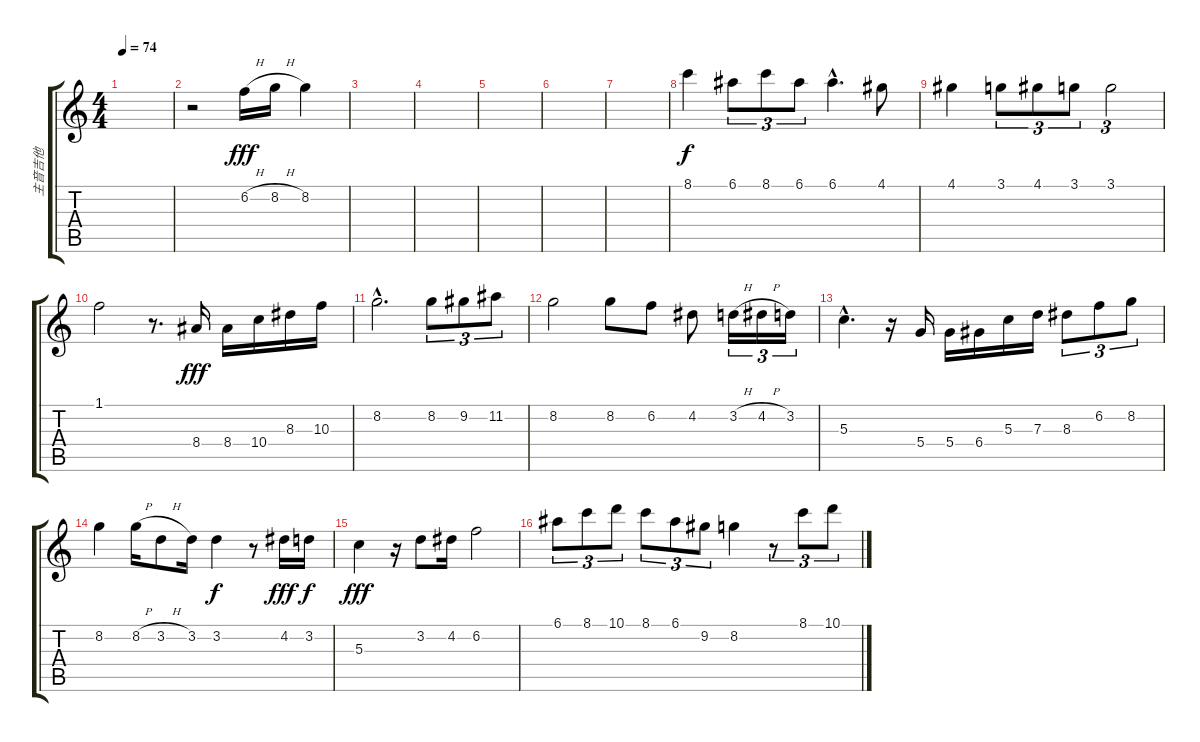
\track ("主音吉他" "主音吉他") {instrument acousticguitarsteel}
\staff {score tabs}
\tuning (E4 B3 G3 D3 A2 E2) {hide}
\ts (4 4)
\tempo 74
\clef g2
\ks c
|
r.2 6.2{h}.16{dy fff} 8.2{h}.16 8.2.4 |
|
|
|
|
|
8.1.4{dy f} 6.1.8{tu (3 2)} 8.1.8{tu (3 2)} 6.1.8{tu (3 2)} 6.1{hac}.4{d} 4.1.8 |
4.1.4 3.1.8{tu (3 2)} 4.1.8{tu (3 2)} 3.1.8{tu (3 2)} 3.1.2{tu (3 2)} |
1.1.2 r.8{d} 8.4.16{dy fff} 8.4.16 10.4.16 8.3.16 10.3.16 |
8.2{hac}.2{d} 8.2.8{tu (3 2)} 9.2.8{tu (3 2)} 11.2.8{tu (3 2)} |
8.2.2 8.2.8 6.2.8 4.2.8 3.2{h}.16{tu (3 2)} 4.2{h}.16{tu (3 2)} 3.2.16{tu (3 2)} |
5.3{hac}.4{d} r.16 5.4.16 5.4.16 6.4.16 5.3.16 7.3.16 8.3.8{tu (3 2)} 6.2.8{tu (3 2)} 8.2.8{tu (3 2)} |
8.2.4 8.2{h}.16 3.2{h}.8 3.2.16 3.2.4{dy f} r.8 4.2.16{dy fff} 3.2.16{dy f} |
5.3.4{dy fff} r.16 3.2.8 4.2.16 6.2.2 |
6.1.8{tu (3 2)} 8.1.8{tu (3 2)} 10.1.8{tu (3 2)} 8.1.8{tu (3 2)} 6.1.8{tu (3 2)} 9.2.8{tu (3 2)} 8.2.4 r.8{tu (3 2)} 8.1.8{tu (3 2)} 10.1.8{tu (3 2)}
